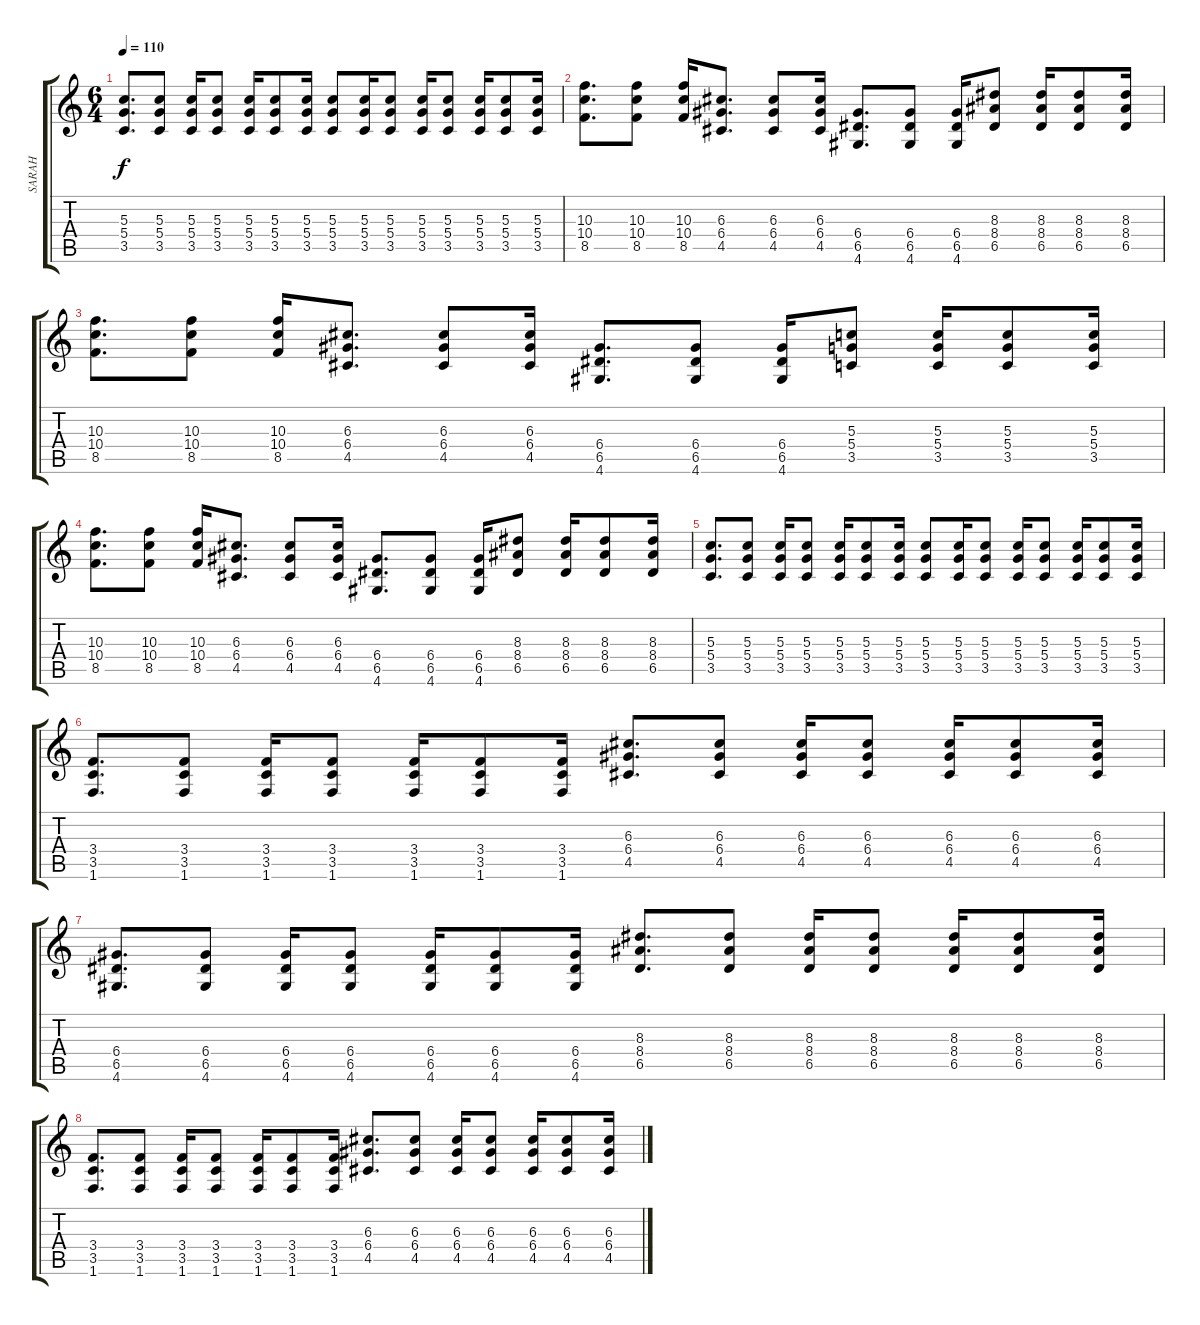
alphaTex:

\track ("SARAH" "SARAH") {instrument distortionguitar}
\staff {score tabs}
\tuning (E4 B3 G3 D3 A2 E2) {hide}
\ts (6 4)
\tempo 110
\clef g2
\ks c
(5.3 5.4 3.5).8{d dy f} (5.3 5.4 3.5).8 (5.3 5.4 3.5).16 (5.3 5.4 3.5).8 (5.3 5.4 3.5).16 (5.3 5.4 3.5).8 (5.3 5.4 3.5).16 (5.3 5.4 3.5).8 (5.3 5.4 3.5).16 (5.3 5.4 3.5).8 (5.3 5.4 3.5).16 (5.3 5.4 3.5).8 (5.3 5.4 3.5).16 (5.3 5.4 3.5).8 (5.3 5.4 3.5).16 |
(10.3 10.4 8.5).8{d} (10.3 10.4 8.5).8 (10.3 10.4 8.5).16 (6.3 6.4 4.5).8{d} (6.3 6.4 4.5).8 (6.3 6.4 4.5).16 (6.4 6.5 4.6).8{d} (6.4 6.5 4.6).8 (6.4 6.5 4.6).16 (8.3 8.4 6.5).8 (8.3 8.4 6.5).16 (8.3 8.4 6.5).8 (8.3 8.4 6.5).16 |
(10.3 10.4 8.5).8{d} (10.3 10.4 8.5).8 (10.3 10.4 8.5).16 (6.3 6.4 4.5).8{d} (6.3 6.4 4.5).8 (6.3 6.4 4.5).16 (6.4 6.5 4.6).8{d} (6.4 6.5 4.6).8 (6.4 6.5 4.6).16 (5.3 5.4 3.5).8 (5.3 5.4 3.5).16 (5.3 5.4 3.5).8 (5.3 5.4 3.5).16 |
(10.3 10.4 8.5).8{d} (10.3 10.4 8.5).8 (10.3 10.4 8.5).16 (6.3 6.4 4.5).8{d} (6.3 6.4 4.5).8 (6.3 6.4 4.5).16 (6.4 6.5 4.6).8{d} (6.4 6.5 4.6).8 (6.4 6.5 4.6).16 (8.3 8.4 6.5).8 (8.3 8.4 6.5).16 (8.3 8.4 6.5).8 (8.3 8.4 6.5).16 |
(5.3 5.4 3.5).8{d} (5.3 5.4 3.5).8 (5.3 5.4 3.5).16 (5.3 5.4 3.5).8 (5.3 5.4 3.5).16 (5.3 5.4 3.5).8 (5.3 5.4 3.5).16 (5.3 5.4 3.5).8 (5.3 5.4 3.5).16 (5.3 5.4 3.5).8 (5.3 5.4 3.5).16 (5.3 5.4 3.5).8 (5.3 5.4 3.5).16 (5.3 5.4 3.5).8 (5.3 5.4 3.5).16 |
(3.4 3.5 1.6).8{d} (3.4 3.5 1.6).8 (3.4 3.5 1.6).16 (3.4 3.5 1.6).8 (3.4 3.5 1.6).16 (3.4 3.5 1.6).8 (3.4 3.5 1.6).16 (6.3 6.4 4.5).8{d} (6.3 6.4 4.5).8 (6.3 6.4 4.5).16 (6.3 6.4 4.5).8 (6.3 6.4 4.5).16 (6.3 6.4 4.5).8 (6.3 6.4 4.5).16 |
(6.4 6.5 4.6).8{d} (6.4 6.5 4.6).8 (6.4 6.5 4.6).16 (6.4 6.5 4.6).8 (6.4 6.5 4.6).16 (6.4 6.5 4.6).8 (6.4 6.5 4.6).16 (8.3 8.4 6.5).8{d} (8.3 8.4 6.5).8 (8.3 8.4 6.5).16 (8.3 8.4 6.5).8 (8.3 8.4 6.5).16 (8.3 8.4 6.5).8 (8.3 8.4 6.5).16 |
(3.4 3.5 1.6).8{d} (3.4 3.5 1.6).8 (3.4 3.5 1.6).16 (3.4 3.5 1.6).8 (3.4 3.5 1.6).16 (3.4 3.5 1.6).8 (3.4 3.5 1.6).16 (6.3 6.4 4.5).8{d} (6.3 6.4 4.5).8 (6.3 6.4 4.5).16 (6.3 6.4 4.5).8 (6.3 6.4 4.5).16 (6.3 6.4 4.5).8 (6.3 6.4 4.5).16
